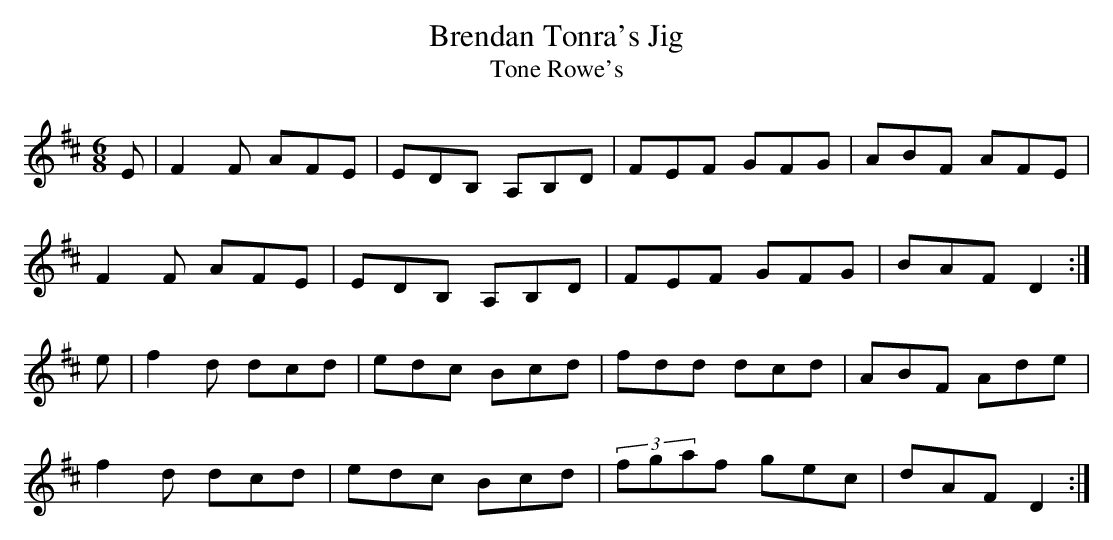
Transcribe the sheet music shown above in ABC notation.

X:1
T: Brendan Tonra's Jig
T: Tone Rowe's
M: 6/8
L: 1/8
K: D
E|F2 F AFE|EDB, A,B,D|FEF GFG|ABF AFE|
F2 F AFE|EDB, A,B,D|FEF GFG|BAF D2 :|
e|f2 d dcd|edc Bcd|fdd dcd|ABF Ade|
f2 d dcd|edc Bcd|(3fgaf gec|dAF D2 :|
